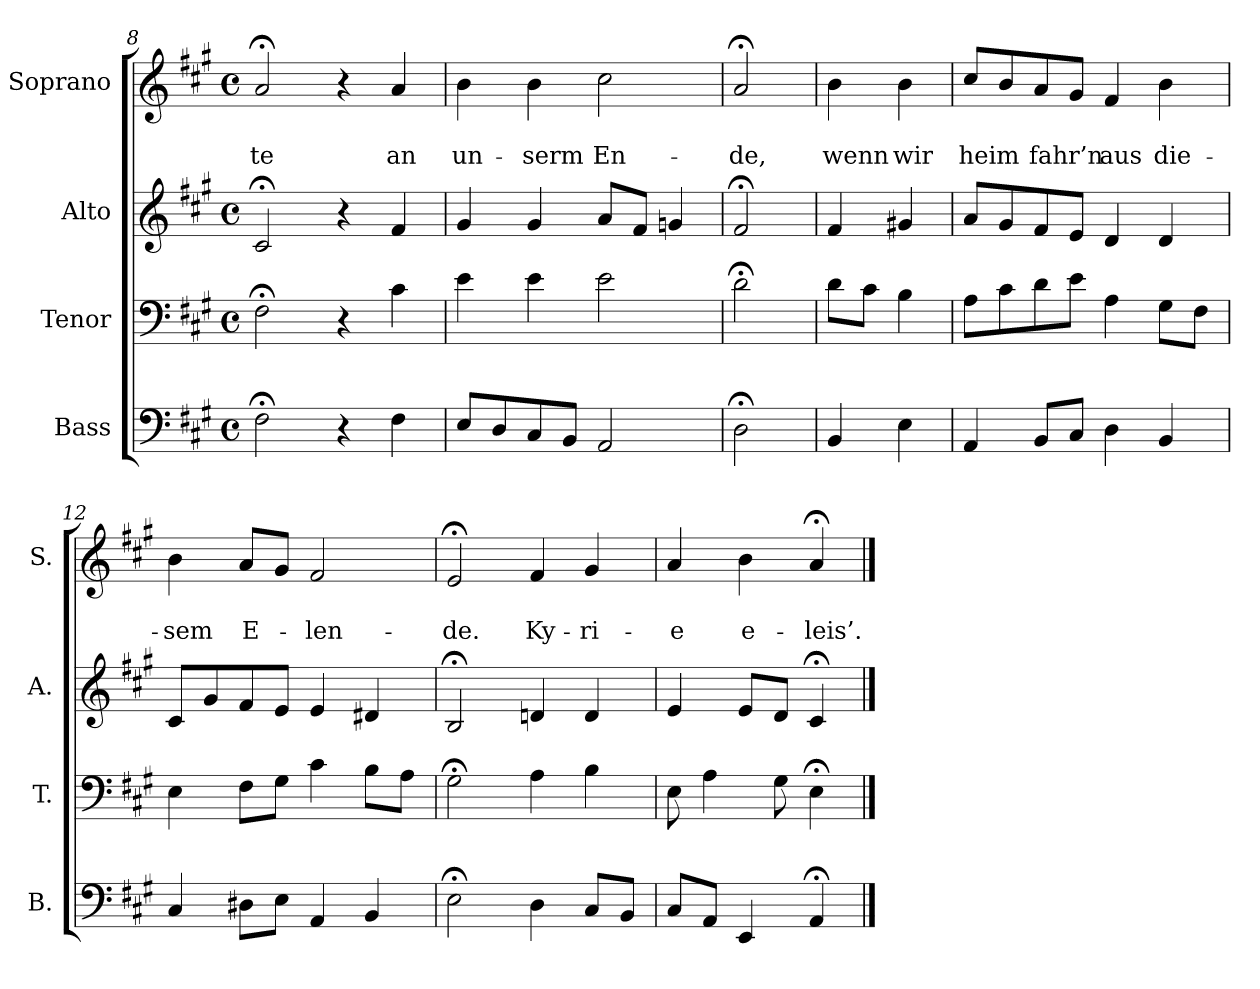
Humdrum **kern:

**kern	**kern	**kern	**kern	**text	**text
*part4	*part3	*part2	*part1	*part1	*part1
*staff4	*staff3	*staff2	*staff1	*staff1	*staff1
*I"Bass	*I"Tenor	*I"Alto	*I"Soprano	*	*
*I'B.	*I'T.	*I'A.	*I'S.	*	*
*clefF4	*clefF4	*clefG2	*clefG2	*	*
*k[f#c#g#]	*k[f#c#g#]	*k[f#c#g#]	*k[f#c#g#]	*	*
*A:	*A:	*A:	*A:	*	*
*M4/4	*M4/4	*M4/4	*M4/4	*	*
*met(c)	*met(c)	*met(c)	*met(c)	*	*
=8	=8	=8	=8	=8	=8
2F#;<\	2F#;<\	2c#;</	2a;</	.	-te
4r	4r	4r	4r	.	.
4F#\	4c#\	4f#/	4a/	.	an
=9	=9	=9	=9	=9	=9
8E/L	4e\	4g#/	4b\	.	un-
8D/	.	.	.	.	.
8C#/	4e\	4g#/	4b\	.	-serm
8BB/J	.	.	.	.	.
2AA/	2e\	8a/L	2cc#\	.	En-
.	.	8f#/J	.	.	.
.	.	4gn/	.	.	.
=10	=10	=10	=10	=10	=10
2D;<\	2d;<\	2f#;</	2a;</	.	-de,
!!LO:PB:g=z
=10a	=10a	=10a	=10a	=10a	=10a
4BB/	8d\L	4f#/	4b\	.	wenn
.	8c#\J	.	.	.	.
4E\	4B\	4g#X/	4b\	.	wir
=11	=11	=11	=11	=11	=11
4AA/	8A\L	8a/L	8cc#/L	.	heim
.	8c#\	8g#/	8b/	.	.
8BB/L	8d\	8f#/	8a/	.	fahr’n
8C#/J	8e\J	8e/J	8g#/J	.	.
4D\	4A\	4d/	4f#/	.	aus
4BB/	8G#\L	4d/	4b\	.	die-
.	8F#\J	.	.	.	.
=12	=12	=12	=12	=12	=12
4C#/	4E\	8c#/L	4b\	.	-sem
.	.	8g#/	.	.	.
8D#X\L	8F#\L	8f#/	8a/L	.	E-
8E\J	8G#\J	8e/J	8g#/J	.	.
4AA/	4c#\	4e/	2f#/	.	-len-
4BB/	8B\L	4d#X/	.	.	.
.	8A\J	.	.	.	.
=13	=13	=13	=13	=13	=13
2E;<\	2G#;<\	2B;</	2e;</	.	-de.
4D\	4A\	4dn/	4f#/	.	Ky-
8C#/L	4B\	4d/	4g#/	.	-ri-
8BB/J	.	.	.	.	.
=14	=14	=14	=14	=14	=14
8C#/L	8E\	4e/	4a/	.	-e
8AA/J	4A\	.	.	.	.
4EE/	.	8e/L	4b\	.	e-
.	8G#\	8d/J	.	.	.
4AA;</	4E;<\	4c#;</	4a;</	.	-leis’.
==	==	==	==	==	==
*-	*-	*-	*-	*-	*-
